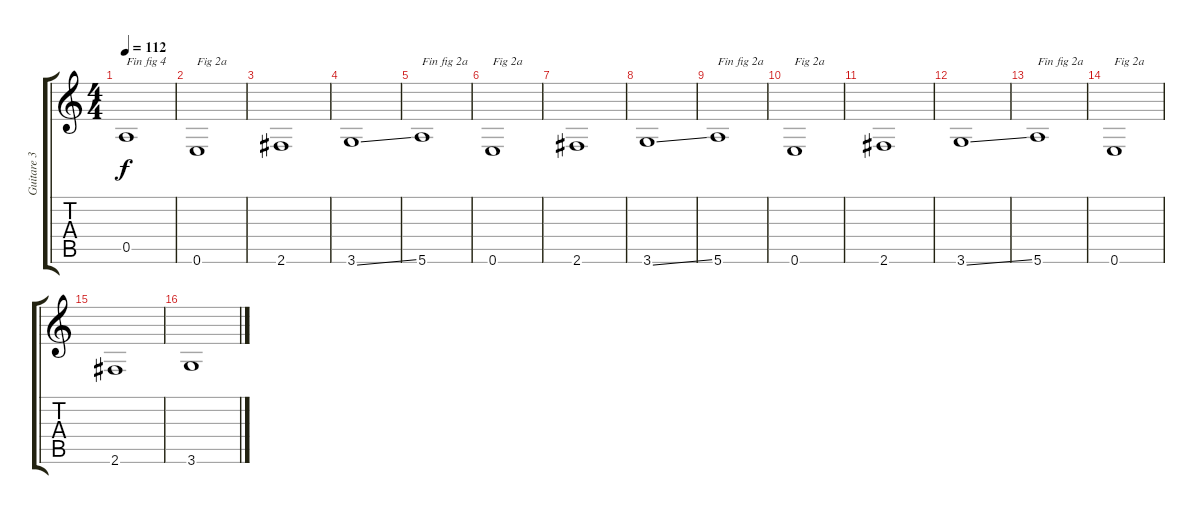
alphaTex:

\track ("Guitare 3" "Guitare 3") {instrument electricguitarclean}
\staff {score tabs}
\tuning (E4 B3 G3 D3 A2 E2) {hide}
\ts (4 4)
\tempo 112
\clef g2
\ks c
0.5.1{txt "Fin fig 4" dy f} |
0.6.1{txt "Fig 2a"} |
2.6.1 |
3.6{ss}.1 |
5.6.1{txt "Fin fig 2a"} |
0.6.1{txt "Fig 2a"} |
2.6.1 |
3.6{ss}.1 |
5.6.1{txt "Fin fig 2a"} |
0.6.1{txt "Fig 2a"} |
2.6.1 |
3.6{ss}.1 |
5.6.1{txt "Fin fig 2a"} |
0.6.1{txt "Fig 2a"} |
2.6.1 |
3.6{ss}.1
